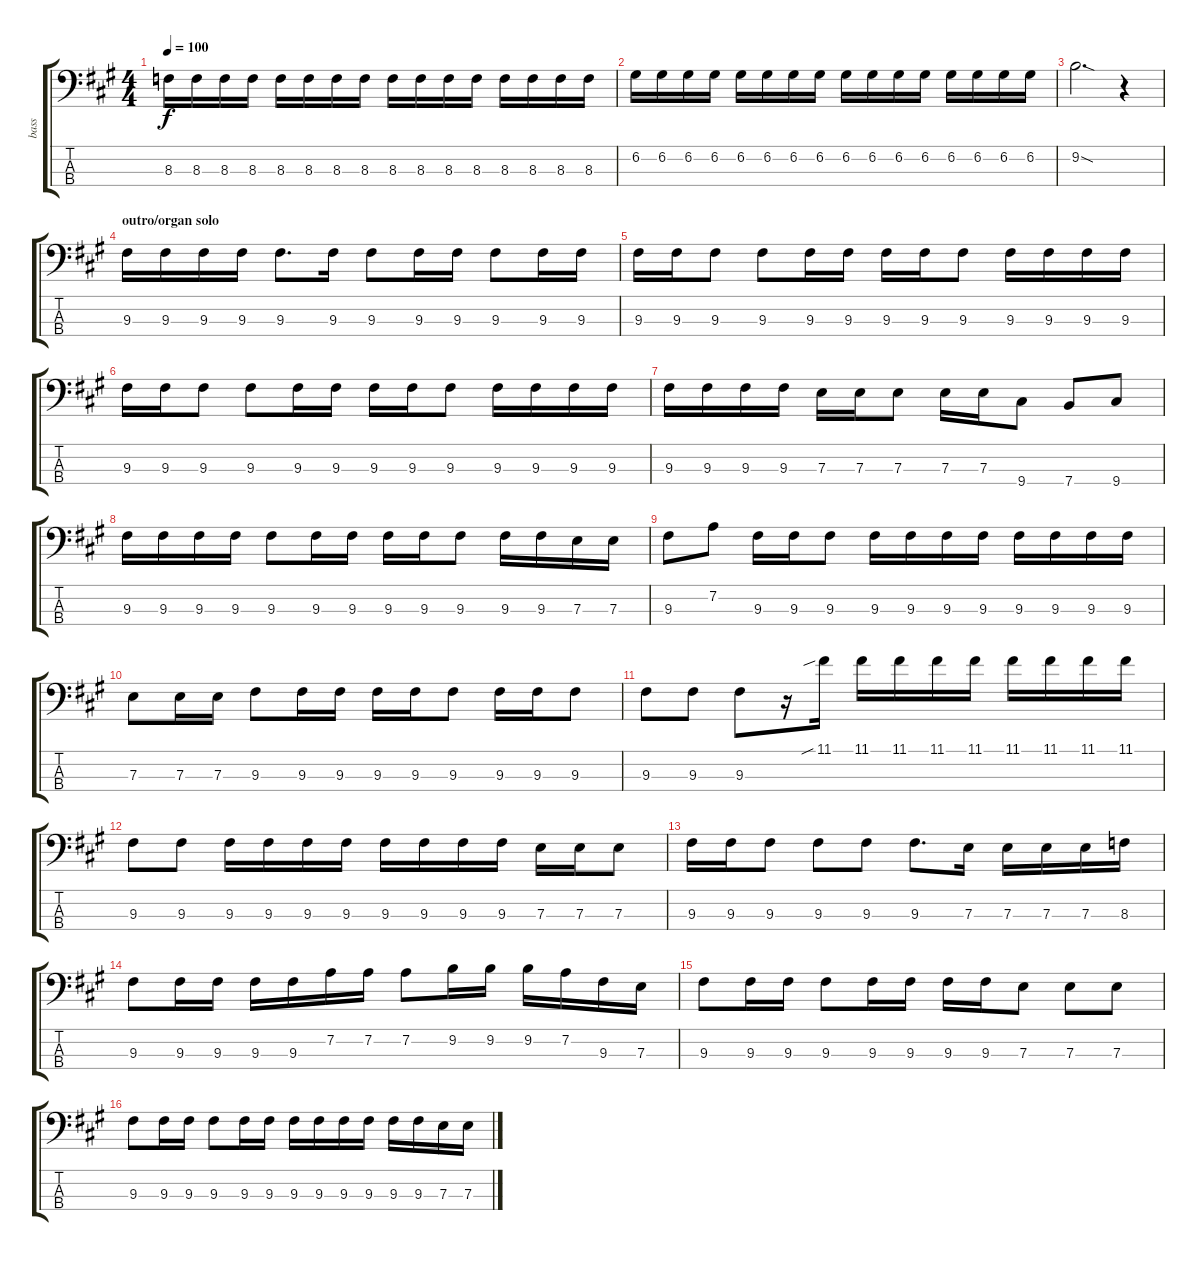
\track ("bass" "bass") {instrument electricbassfinger}
\staff {score tabs}
\tuning (G2 D2 A1 E1) {hide}
\ts (4 4)
\tempo 100
\clef f4
\ks a
8.3.16{dy f} 8.3.16 8.3.16 8.3.16 8.3.16 8.3.16 8.3.16 8.3.16 8.3.16 8.3.16 8.3.16 8.3.16 8.3.16 8.3.16 8.3.16 8.3.16 |
6.2.16 6.2.16 6.2.16 6.2.16 6.2.16 6.2.16 6.2.16 6.2.16 6.2.16 6.2.16 6.2.16 6.2.16 6.2.16 6.2.16 6.2.16 6.2.16 |
9.2{sod}.2{d} r.4 |
\section ("" "outro/organ solo")
9.3.16 9.3.16 9.3.16 9.3.16 9.3.8{d} 9.3.16 9.3.8 9.3.16 9.3.16 9.3.8 9.3.16 9.3.16 |
9.3.16 9.3.16 9.3.8 9.3.8 9.3.16 9.3.16 9.3.16 9.3.16 9.3.8 9.3.16 9.3.16 9.3.16 9.3.16 |
9.3.16 9.3.16 9.3.8 9.3.8 9.3.16 9.3.16 9.3.16 9.3.16 9.3.8 9.3.16 9.3.16 9.3.16 9.3.16 |
9.3.16 9.3.16 9.3.16 9.3.16 7.3.16 7.3.16 7.3.8 7.3.16 7.3.16 9.4.8 7.4.8 9.4.8 |
9.3.16 9.3.16 9.3.16 9.3.16 9.3.8 9.3.16 9.3.16 9.3.16 9.3.16 9.3.8 9.3.16 9.3.16 7.3.16 7.3.16 |
9.3.8 7.2.8 9.3.16 9.3.16 9.3.8 9.3.16 9.3.16 9.3.16 9.3.16 9.3.16 9.3.16 9.3.16 9.3.16 |
7.3.8 7.3.16 7.3.16 9.3.8 9.3.16 9.3.16 9.3.16 9.3.16 9.3.8 9.3.16 9.3.16 9.3.8 |
9.3.8 9.3.8 9.3.8 r.16 11.1{sib}.16 11.1.16 11.1.16 11.1.16 11.1.16 11.1.16 11.1.16 11.1.16 11.1.16 |
9.3.8 9.3.8 9.3.16 9.3.16 9.3.16 9.3.16 9.3.16 9.3.16 9.3.16 9.3.16 7.3.16 7.3.16 7.3.8 |
9.3.16 9.3.16 9.3.8 9.3.8 9.3.8 9.3.8{d} 7.3.16 7.3.16 7.3.16 7.3.16 8.3.16 |
9.3.8 9.3.16 9.3.16 9.3.16 9.3.16 7.2.16 7.2.16 7.2.8 9.2.16 9.2.16 9.2.16 7.2.16 9.3.16 7.3.16 |
9.3.8 9.3.16 9.3.16 9.3.8 9.3.16 9.3.16 9.3.16 9.3.16 7.3.8 7.3.8 7.3.8 |
9.3.8 9.3.16 9.3.16 9.3.8 9.3.16 9.3.16 9.3.16 9.3.16 9.3.16 9.3.16 9.3.16 9.3.16 7.3.16 7.3.16
